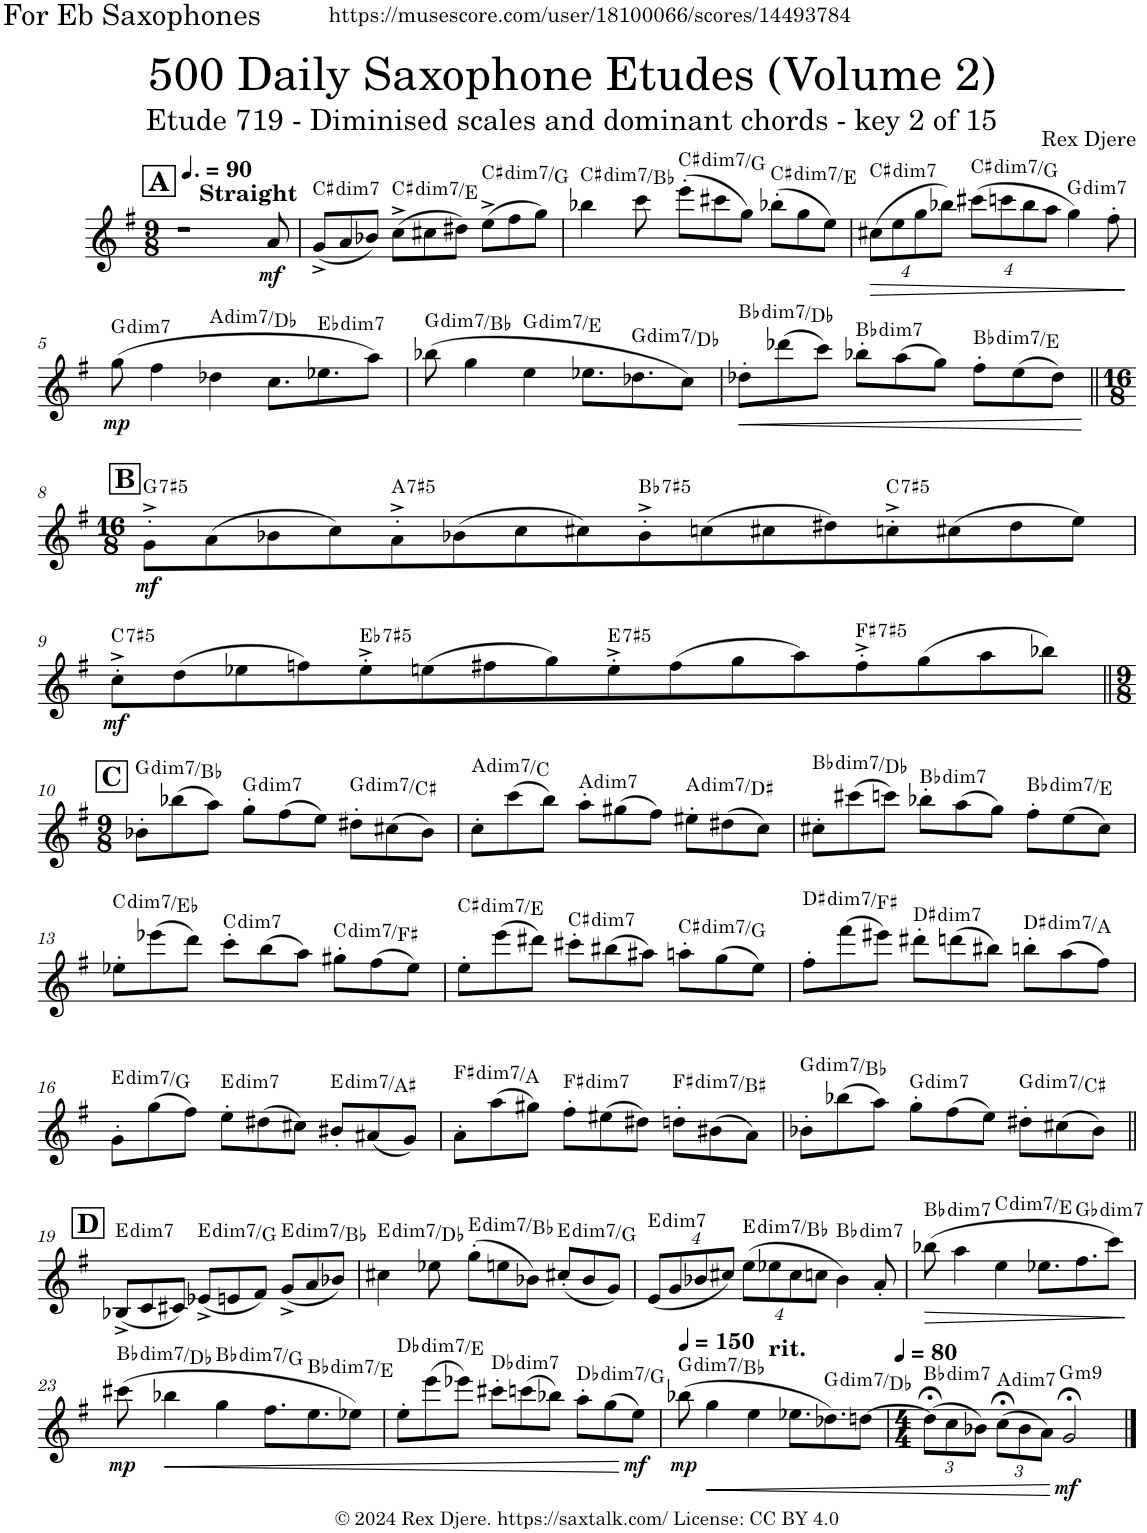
**kern	**dynam	**harte
*part1	*part1	*part1
*staff1	*staff1	*
*I"Alto Saxophone	*	*
*I'A. Sax.	*	*
*clefG2	*	*
*Trd5c9	*	*
*k[f#]	*	*
*M9/8	*	*
*MM135	*	*
!!LO:REH:place=s1:a:B:cj:fs=14:t=A
=1	=1	=1
1r	.	.
!LO:TX:a:B:t=Straight	!	!
!	!LO:DY:b	!
8a/	mf	.
=2	=2	=2
!	!	!LO:H:kt=dim7
(8g^/L	.	C#:dim7
8a/	.	.
8b-X/J)	.	.
!	!	!LO:H:kt=dim7
(8cc^\L	.	C#:dim7/b3
8cc#X\	.	.
8dd#X\J)	.	.
!	!	!LO:H:kt=dim7
(8ee^\L	.	C#:dim7/b5
8ff#\	.	.
8gg\J)	.	.
=3	=3	=3
!	!	!LO:H:kt=dim7
4bb-X\	.	C#:dim7/bb7
8ccc\	.	.
!	!	!LO:H:kt=dim7
(8eee'\L	.	C#:dim7/b5
8ccc#X\	.	.
8gg\J)	.	.
!	!	!LO:H:kt=dim7
(8bb-X'\L	.	C#:dim7/b3
8gg\	.	.
8ee\J)	.	.
=4	=4	=4
*Xbrackettup	*	*
!	!LO:HP:b	!LO:H:kt=dim7
(32%3cc#X\L	>	C#:dim7
32%3ee\	.	.
32%3gg\	.	.
32%3bb-X\J)	.	.
!	!	!LO:H:kt=dim7
(32%3ccc#X\L	.	C#:dim7/b5
32%3cccn\	.	.
32%3bb-\	.	.
32%3aa\J	.	.
!	!	!LO:H:kt=dim7
4gg\)	.	G:dim7
8ff#'\	.	.
.	]	.
!!LO:LB:g=z
=5	=5	=5
!	!LO:DY:b	!LO:H:kt=dim7
(8gg\	mp	G:dim7
4ff#\	.	.
!	!	!LO:H:kt=dim7
4dd-X\	.	A:dim7/b4
8.cc\L	.	.
!	!	!LO:H:kt=dim7
8.ee-X\	.	Eb:dim7
8aa\J)	.	.
=6	=6	=6
!	!	!LO:H:kt=dim7
(8bb-X\	.	G:dim7/b3
4gg\	.	.
!	!	!LO:H:kt=dim7
4ee\	.	G:dim7/6
8.ee-X\L	.	.
!	!	!LO:H:kt=dim7
8.dd-X\	.	G:dim7/b5
8cc\J)	.	.
=7	=7	=7
!	!LO:HP:b	!LO:H:kt=dim7
8dd-X'\L	<	Bb:dim7/b3
(8ddd-X\	.	.
8ccc\J)	.	.
!	!	!LO:H:kt=dim7
8bb-X'\L	.	Bb:dim7
(8aa\	.	.
8gg\J)	.	.
!	!	!LO:H:kt=dim7
8ff#'\L	.	Bb:dim7/#4
(8ee\	.	.
8dd-\J)	.	.
.	[	.
!!LO:LB:g=z
!!LO:REH:place=s1:a:B:cj:fs=14:t=B
=8||	=8||	=8||
*M16/8	*	*
!	!LO:DY:b	!LO:H:kt=7
8g'^\L	mf	G:(3,#5,b7)
(8a\	.	.
8b-X\	.	.
8cc\)	.	.
!	!	!LO:H:kt=7
8a'^\	.	A:(3,#5,b7)
(8b-X\	.	.
8cc\	.	.
8cc#X\)	.	.
!	!	!LO:H:kt=7
8b-'^\	.	Bb:(3,#5,b7)
(8ccn\	.	.
8cc#X\	.	.
8dd#X\)	.	.
!	!	!LO:H:kt=7
8ccn'^\	.	C:(3,#5,b7)
(8cc#X\	.	.
8dd#\	.	.
8ee\J)	.	.
!!LO:LB:g=z
=9	=9	=9
!	!LO:DY:b	!LO:H:kt=7
8cc'^\L	mf	C:(3,#5,b7)
(8dd\	.	.
8ee-X\	.	.
8ffn\)	.	.
!	!	!LO:H:kt=7
8ee-'^\	.	Eb:(3,#5,b7)
(8een\	.	.
8ff#X\	.	.
8gg\)	.	.
!	!	!LO:H:kt=7
8ee'^\	.	E:(3,#5,b7)
(8ff#\	.	.
8gg\	.	.
8aa\)	.	.
!	!	!LO:H:kt=7
8ff#'^\	.	F#:(3,#5,b7)
(8gg\	.	.
8aa\	.	.
8bb-X\J)	.	.
!!LO:LB:g=z
!!LO:REH:place=s1:a:B:cj:fs=14:t=C
=10||	=10||	=10||
*M9/8	*	*
!	!	!LO:H:kt=dim7
8b-X'\L	.	G:dim7/b3
(8bb-X\	.	.
8aa\J)	.	.
!	!	!LO:H:kt=dim7
8gg'\L	.	G:dim7
(8ff#\	.	.
8ee\J)	.	.
!	!	!LO:H:kt=dim7
8dd#X'\L	.	G:dim7/#4
(8cc#X\	.	.
8b-\J)	.	.
=11	=11	=11
!	!	!LO:H:kt=dim7
8cc'\L	.	A:dim7/b3
(8ccc\	.	.
8bb\J)	.	.
!	!	!LO:H:kt=dim7
8aa'\L	.	A:dim7
(8gg#X\	.	.
8ff#\J)	.	.
!	!	!LO:H:kt=dim7
8ee#X'\L	.	A:dim7/#4
(8dd#X\	.	.
8cc\J)	.	.
=12	=12	=12
!	!	!LO:H:kt=dim7
8cc#X'\L	.	Bb:dim7/b3
(8ccc#X\	.	.
8cccn\J)	.	.
!	!	!LO:H:kt=dim7
8bb-X'\L	.	Bb:dim7
(8aa\	.	.
8gg\J)	.	.
!	!	!LO:H:kt=dim7
8ff#'\L	.	Bb:dim7/#4
(8ee\	.	.
8cc#\J)	.	.
!!LO:LB:g=z
=13	=13	=13
!	!	!LO:H:kt=dim7
8ee-X'\L	.	C:dim7/b3
(8eee-X\	.	.
8ddd\J)	.	.
!	!	!LO:H:kt=dim7
8ccc'\L	.	C:dim7
(8bb\	.	.
8aa\J)	.	.
!	!	!LO:H:kt=dim7
8gg#X'\L	.	C:dim7/#4
(8ff#\	.	.
8ee-\J)	.	.
=14	=14	=14
!	!	!LO:H:kt=dim7
8ee'\L	.	C#:dim7/b3
(8eee\	.	.
8ddd#X\J)	.	.
!	!	!LO:H:kt=dim7
8ccc#X'\L	.	C#:dim7
(8bb#X\	.	.
8aa#X\J)	.	.
!	!	!LO:H:kt=dim7
8aan'\L	.	C#:dim7/b5
(8gg\	.	.
8ee\J)	.	.
=15	=15	=15
!	!	!LO:H:kt=dim7
8ff#'\L	.	D#:dim7/b3
(8fff#\	.	.
8eee#X\J)	.	.
!	!	!LO:H:kt=dim7
8ddd#X'\L	.	D#:dim7
(8dddn\	.	.
8bb#X\J)	.	.
!	!	!LO:H:kt=dim7
8bbn'\L	.	D#:dim7/b5
(8aa\	.	.
8ff#\J)	.	.
!!LO:LB:g=z
=16	=16	=16
!	!	!LO:H:kt=dim7
8g'\L	.	E:dim7/b3
(8gg\	.	.
8ff#\J)	.	.
!	!	!LO:H:kt=dim7
8ee'\L	.	E:dim7
(8dd#X\	.	.
8cc#X\J)	.	.
!	!	!LO:H:kt=dim7
8b#X'/L	.	E:dim7/#4
(8a#X/	.	.
8g/J)	.	.
=17	=17	=17
!	!	!LO:H:kt=dim7
8a'\L	.	F#:dim7/b3
(8aa\	.	.
8gg#X\J)	.	.
!	!	!LO:H:kt=dim7
8ff#'\L	.	F#:dim7
(8ee#X\	.	.
8dd#X\J)	.	.
!	!	!LO:H:kt=dim7
8ddn'\L	.	F#:dim7/#4
(8b#X\	.	.
8a\J)	.	.
=18	=18	=18
!	!	!LO:H:kt=dim7
8b-X'\L	.	G:dim7/b3
(8bb-X\	.	.
8aa\J)	.	.
!	!	!LO:H:kt=dim7
8gg'\L	.	G:dim7
(8ff#\	.	.
8ee\J)	.	.
!	!	!LO:H:kt=dim7
8dd#X'\L	.	G:dim7/#4
(8cc#X\	.	.
8b-\J)	.	.
!!LO:LB:g=z
!!LO:REH:place=s1:a:B:cj:fs=14:t=D
=19||	=19||	=19||
!	!	!LO:H:kt=dim7
(8B-X^/L	.	E:dim7
8c/	.	.
8c#X/J)	.	.
!	!	!LO:H:kt=dim7
(8e-X^/L	.	E:dim7/b3
8en/	.	.
8f#/J)	.	.
!	!	!LO:H:kt=dim7
(8g^/L	.	E:dim7/b5
8a/	.	.
8b-X/J)	.	.
=20	=20	=20
!	!	!LO:H:kt=dim7
4cc#X\	.	E:dim7/bb7
8ee-X\	.	.
!	!	!LO:H:kt=dim7
(8gg'\L	.	E:dim7/b5
8een\	.	.
8b-X\J)	.	.
!	!	!LO:H:kt=dim7
(8cc#X'/L	.	E:dim7/b3
8b-/	.	.
8g/J)	.	.
=21	=21	=21
!	!	!LO:H:kt=dim7
(32%3e/L	.	E:dim7
32%3g/	.	.
32%3b-X/	.	.
32%3cc#X/J)	.	.
!	!	!LO:H:kt=dim7
(32%3ee\L	.	E:dim7/b5
32%3ee-X\	.	.
32%3cc#\	.	.
32%3ccn\J	.	.
!	!	!LO:H:kt=dim7
4b-\)	.	Bb:dim7
8a'/	.	.
=22	=22	=22
!	!LO:HP:b	!LO:H:kt=dim7
(8bb-X\	>	Bb:dim7
4aa\	.	.
!	!	!LO:H:kt=dim7
4ee\	.	C:dim7/3
8.ee-X\L	.	.
!	!	!LO:H:kt=dim7
8.ff#\	.	Gb:dim7
8ccc\J)	.	.
.	]	.
!!LO:LB:g=z
=23	=23	=23
!	!LO:DY:b	!LO:H:kt=dim7
(8ccc#X\	mp	Bb:dim7/b3
!	!LO:HP:b	!
4bb-X\	<	.
!	!	!LO:H:kt=dim7
4gg\	.	Bb:dim7/6
8.ff#\L	.	.
!	!	!LO:H:kt=dim7
8.ee\	.	Bb:dim7/#4
8ee-X\J)	.	.
=24	=24	=24
!	!	!LO:H:kt=dim7
8ee'\L	.	Db:dim7/#2
(8eee\	.	.
8eee-X\J)	.	.
!	!	!LO:H:kt=dim7
8ccc#X'\L	.	Db:dim7
(8cccn\	.	.
8bb-X\J)	.	.
!	!	!LO:H:kt=dim7
8aa'\L	.	Db:dim7/#4
(8gg\	.	.
!	!LO:DY:n=1:b	!
8ee\J)	[ mf	.
=25	=25	=25
*MM150	*	*
!	!LO:DY:b	!LO:H:kt=dim7
(8bb-X\	mp	G:dim7/b3
!	!LO:HP:b	!
4gg\	<	.
!LO:TX:a:t=rit.	!	!
4ee\	.	.
8.ee-X\L	.	.
!	!	!LO:H:kt=dim7
8.dd-X\)	.	G:dim7/b5
[8ddn\J	.	.
=26	=26	=26
*M4/4	*	*
*MM80	*	*
!	!	!LO:H:kt=dim7
(12dd;<\L]	.	Bb:dim7
12cc\	.	.
12b-X\J)	.	.
!	!	!LO:H:kt=dim7
(12cc;<\L	.	A:dim7
12b-\	.	.
12a\J)	.	.
!	!LO:DY:n=1:b	!LO:H:kt=m9
2g;</	[ mf	G:min9
==	==	==
*-	*-	*-
